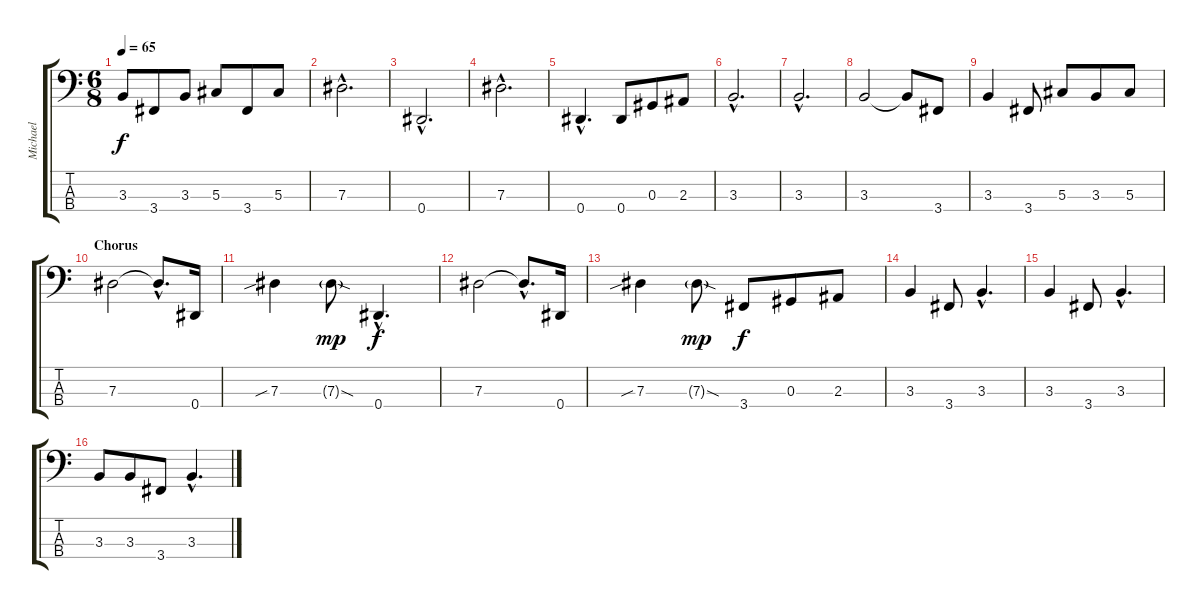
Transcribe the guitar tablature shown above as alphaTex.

\track ("Michael" "Michael") {instrument electricbassfinger}
\staff {score tabs}
\tuning (Gb2 Db2 Ab1 Eb1) {hide}
\ts (6 8)
\tempo 65
\clef f4
\ks c
3.3.8{dy f} 3.4.8 3.3.8 5.3.8 3.4.8 5.3.8 |
7.3{hac}.2{d} |
0.4{hac}.2{d} |
7.3{hac}.2{d} |
0.4{hac}.4{d} 0.4.8 0.3.8 2.3.8 |
3.3{hac}.2{d} |
3.3{hac}.2{d} |
3.3.2 3.3{t}.8 3.4.8 |
3.3.4 3.4.8 5.3.8 3.3.8 5.3.8 |
\section ("" "Chorus")
7.3.2 7.3{hac t}.8{d} 0.4.16 |
7.3{sib}.4 7.3{sod g}.8{dy mp} 0.4{hac}.4{d dy f} |
7.3.2 7.3{hac t}.8{d} 0.4.16 |
7.3{sib}.4 7.3{sod g}.8{dy mp} 3.4.8{dy f} 0.3.8 2.3.8 |
3.3.4 3.4.8 3.3{hac}.4{d} |
3.3.4 3.4.8 3.3{hac}.4{d} |
3.3.8 3.3.8 3.4.8 3.3{hac}.4{d}
